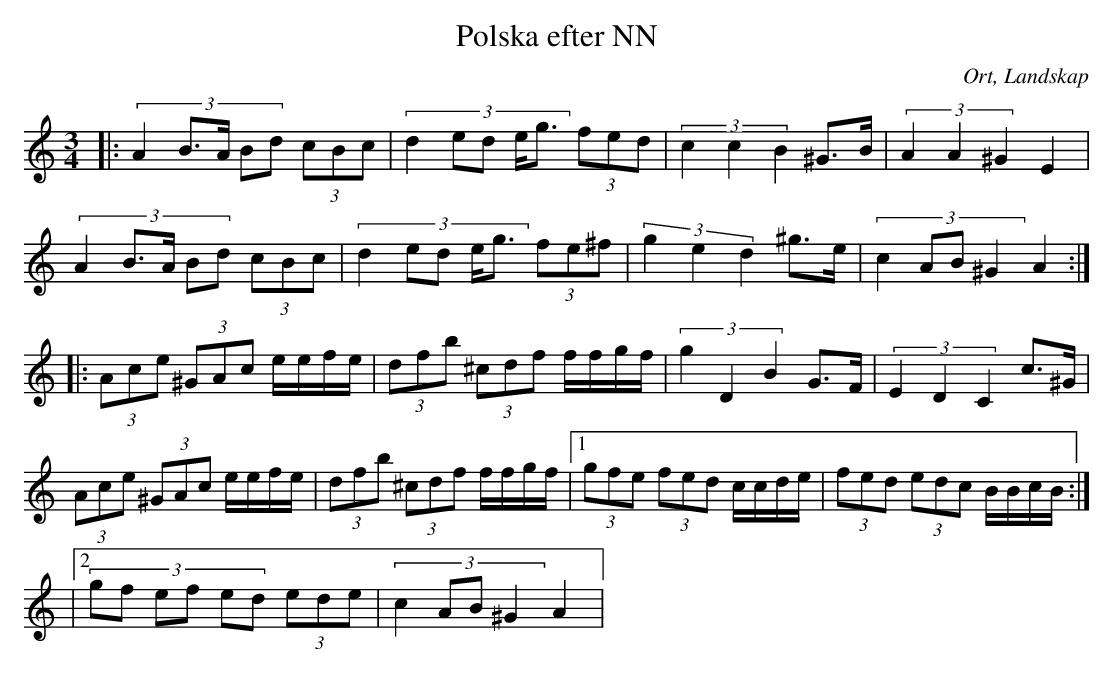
X:1
T:Polska efter NN
O:Ort, Landskap
M:3/4
L:1/8
K:C
|: (3:2:5 A2 B>A Bd (3cBc| (3:2:5 d2 ed e<g (3fed|(3:2:3 c2 c2 B2 ^G>B|(3:2:3 A2 A2 ^G2 E2|
(3:2:5 A2 B>A Bd (3cBc| (3:2:5 d2 ed e<g (3fe^f|(3:2:3 g2 e2 d2 ^g>e|(3:2:4 c2 AB ^G2 A2:|
|: (3Ace (3^GAc e/e/f/e/| (3 dfb (3^cdf f/f/g/f/|(3:2:3 g2 D2 B2 G>F|(3:2:3 E2 D2 C2 c>^G |
(3 Ace (3^GAc e/e/f/e/| (3 dfb (3^cdf f/f/g/f/|1(3gfe (3fed c/c/d/e/|(3fed (3edc B/B/c/B/:|
|2(3:2:6 gf ef ed (3ede|(3:2:4 c2 AB ^G2 A2|
